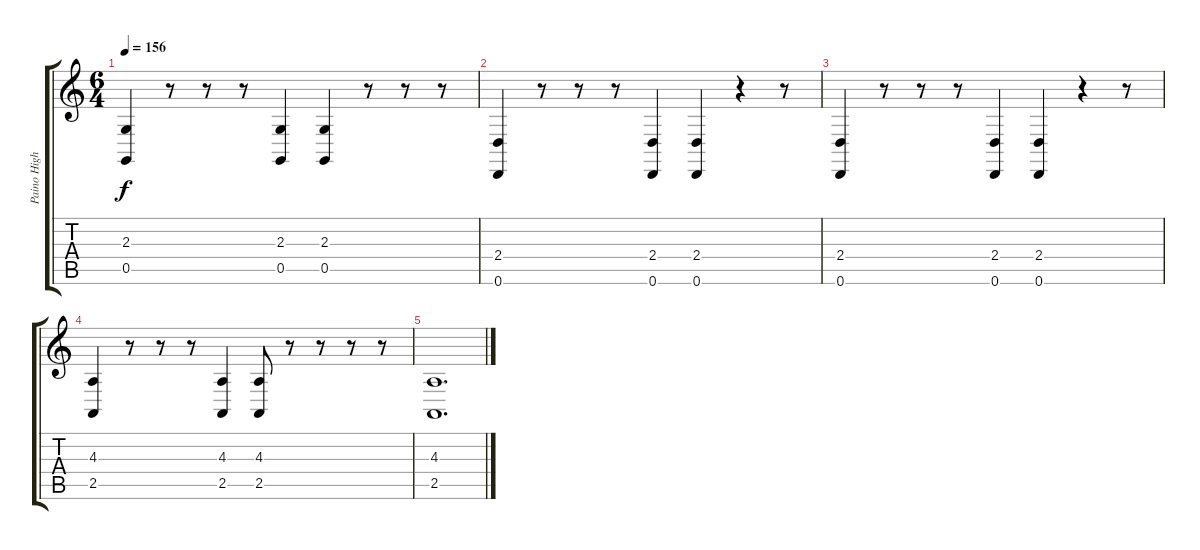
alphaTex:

\track ("Paino High" "Paino High") {instrument acousticgrandpiano}
\staff {score tabs}
\tuning (D4 A3 F3 C3 G2 D2) {hide}
\ts (6 4)
\tempo 156
\clef g2
\ks c
(2.3 0.5).4{dy f} r.8 r.8 r.8 (2.3 0.5).4 (2.3 0.5).4 r.8 r.8 r.8 |
(2.4 0.6).4 r.8 r.8 r.8 (2.4 0.6).4 (2.4 0.6).4 r.4 r.8 |
(2.4 0.6).4 r.8 r.8 r.8 (2.4 0.6).4 (2.4 0.6).4 r.4 r.8 |
(4.3 2.5).4 r.8 r.8 r.8 (4.3 2.5).4 (4.3 2.5).8 r.8 r.8 r.8 r.8 |
(4.3 2.5).1{d}
